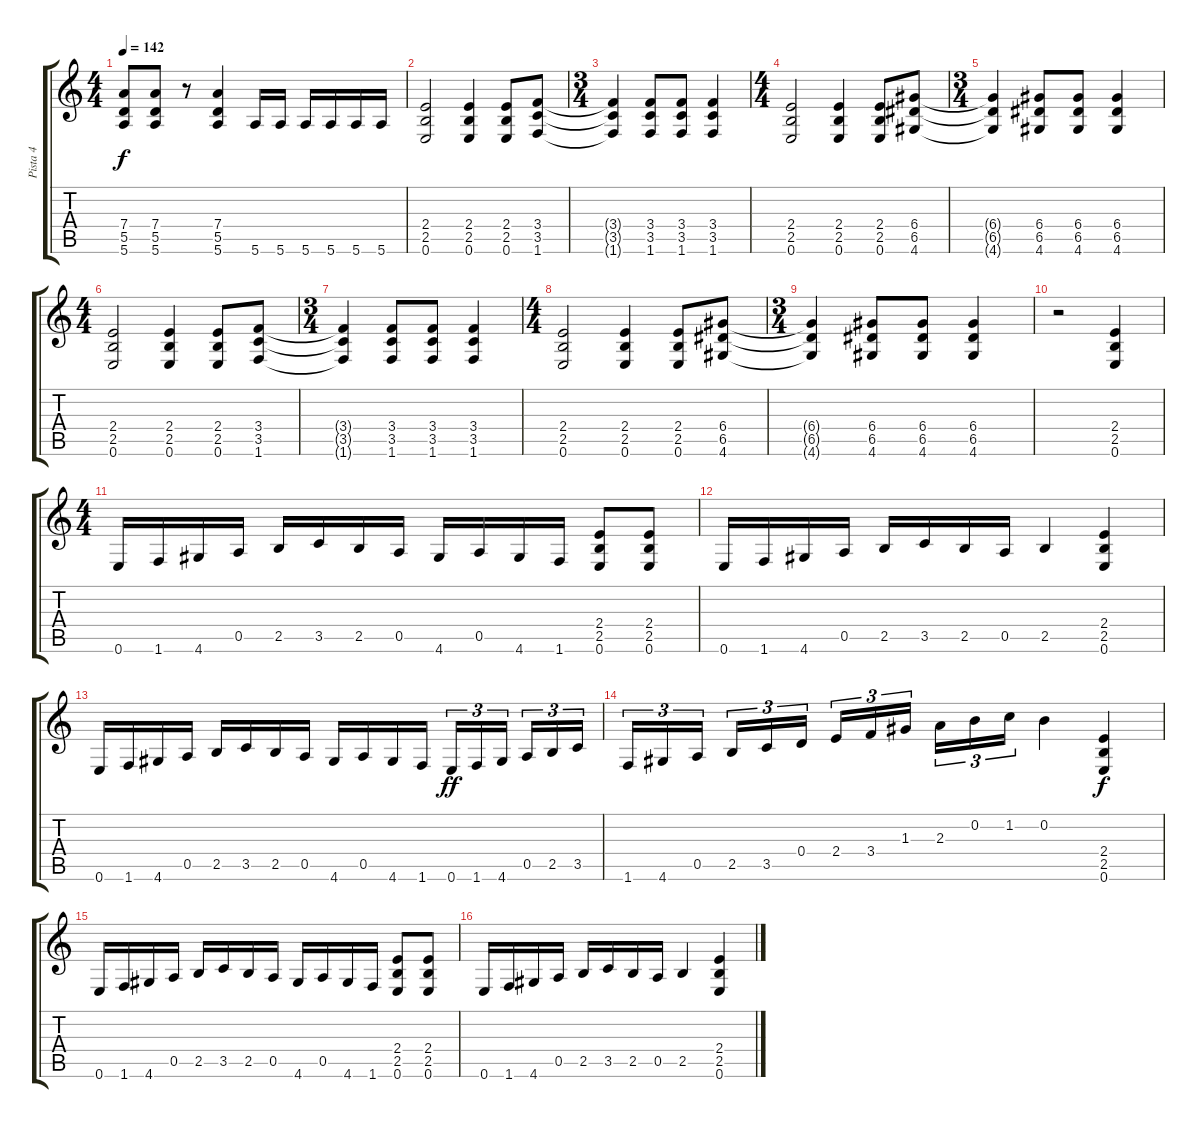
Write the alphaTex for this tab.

\track ("Pista 4" "Pista 4") {instrument distortionguitar}
\staff {score tabs}
\tuning (E4 B3 G3 D3 A2 E2) {hide}
\ts (4 4)
\tempo 142
\clef g2
\ks c
(7.4 5.5 5.6).8{dy f} (7.4 5.5 5.6).8 r.8 (7.4 5.5 5.6).4 5.6.16 5.6.16 5.6.16 5.6.16 5.6.16 5.6.16 |
(2.4 2.5 0.6).2 (2.4 2.5 0.6).4 (2.4 2.5 0.6).8 (3.4 3.5 1.6).8 |
\ts (3 4)
(3.4{t} 3.5{t} 1.6{t}).4 (3.4 3.5 1.6).8 (3.4 3.5 1.6).8 (3.4 3.5 1.6).4 |
\ts (4 4)
(2.4 2.5 0.6).2 (2.4 2.5 0.6).4 (2.4 2.5 0.6).8 (6.4 6.5 4.6).8 |
\ts (3 4)
(6.4{t} 6.5{t} 4.6{t}).4 (6.4 6.5 4.6).8 (6.4 6.5 4.6).8 (6.4 6.5 4.6).4 |
\ts (4 4)
(2.4 2.5 0.6).2 (2.4 2.5 0.6).4 (2.4 2.5 0.6).8 (3.4 3.5 1.6).8 |
\ts (3 4)
(3.4{t} 3.5{t} 1.6{t}).4 (3.4 3.5 1.6).8 (3.4 3.5 1.6).8 (3.4 3.5 1.6).4 |
\ts (4 4)
(2.4 2.5 0.6).2 (2.4 2.5 0.6).4 (2.4 2.5 0.6).8 (6.4 6.5 4.6).8 |
\ts (3 4)
(6.4{t} 6.5{t} 4.6{t}).4 (6.4 6.5 4.6).8 (6.4 6.5 4.6).8 (6.4 6.5 4.6).4 |
r.2 (2.4 2.5 0.6).4 |
\ts (4 4)
0.6.16 1.6.16 4.6.16 0.5.16 2.5.16 3.5.16 2.5.16 0.5.16 4.6.16 0.5.16 4.6.16 1.6.16 (2.4 2.5 0.6).8 (2.4 2.5 0.6).8 |
0.6.16 1.6.16 4.6.16 0.5.16 2.5.16 3.5.16 2.5.16 0.5.16 2.5.4 (2.4 2.5 0.6).4 |
0.6.16 1.6.16 4.6.16 0.5.16 2.5.16 3.5.16 2.5.16 0.5.16 4.6.16 0.5.16 4.6.16 1.6.16 0.6.16{tu (3 2) dy ff} 1.6.16{tu (3 2)} 4.6.16{tu (3 2) beam splitsecondary} 0.5.16{tu (3 2)} 2.5.16{tu (3 2)} 3.5.16{tu (3 2)} |
1.6.16{tu (3 2)} 4.6.16{tu (3 2)} 0.5.16{tu (3 2) beam splitsecondary} 2.5.16{tu (3 2)} 3.5.16{tu (3 2)} 0.4.16{tu (3 2)} 2.4.16{tu (3 2)} 3.4.16{tu (3 2)} 1.3.16{tu (3 2) beam splitsecondary} 2.3.16{tu (3 2)} 0.2.16{tu (3 2)} 1.2.16{tu (3 2)} 0.2.4 (2.4 2.5 0.6).4{dy f} |
0.6.16 1.6.16 4.6.16 0.5.16 2.5.16 3.5.16 2.5.16 0.5.16 4.6.16 0.5.16 4.6.16 1.6.16 (2.4 2.5 0.6).8 (2.4 2.5 0.6).8 |
0.6.16 1.6.16 4.6.16 0.5.16 2.5.16 3.5.16 2.5.16 0.5.16 2.5.4 (2.4 2.5 0.6).4
